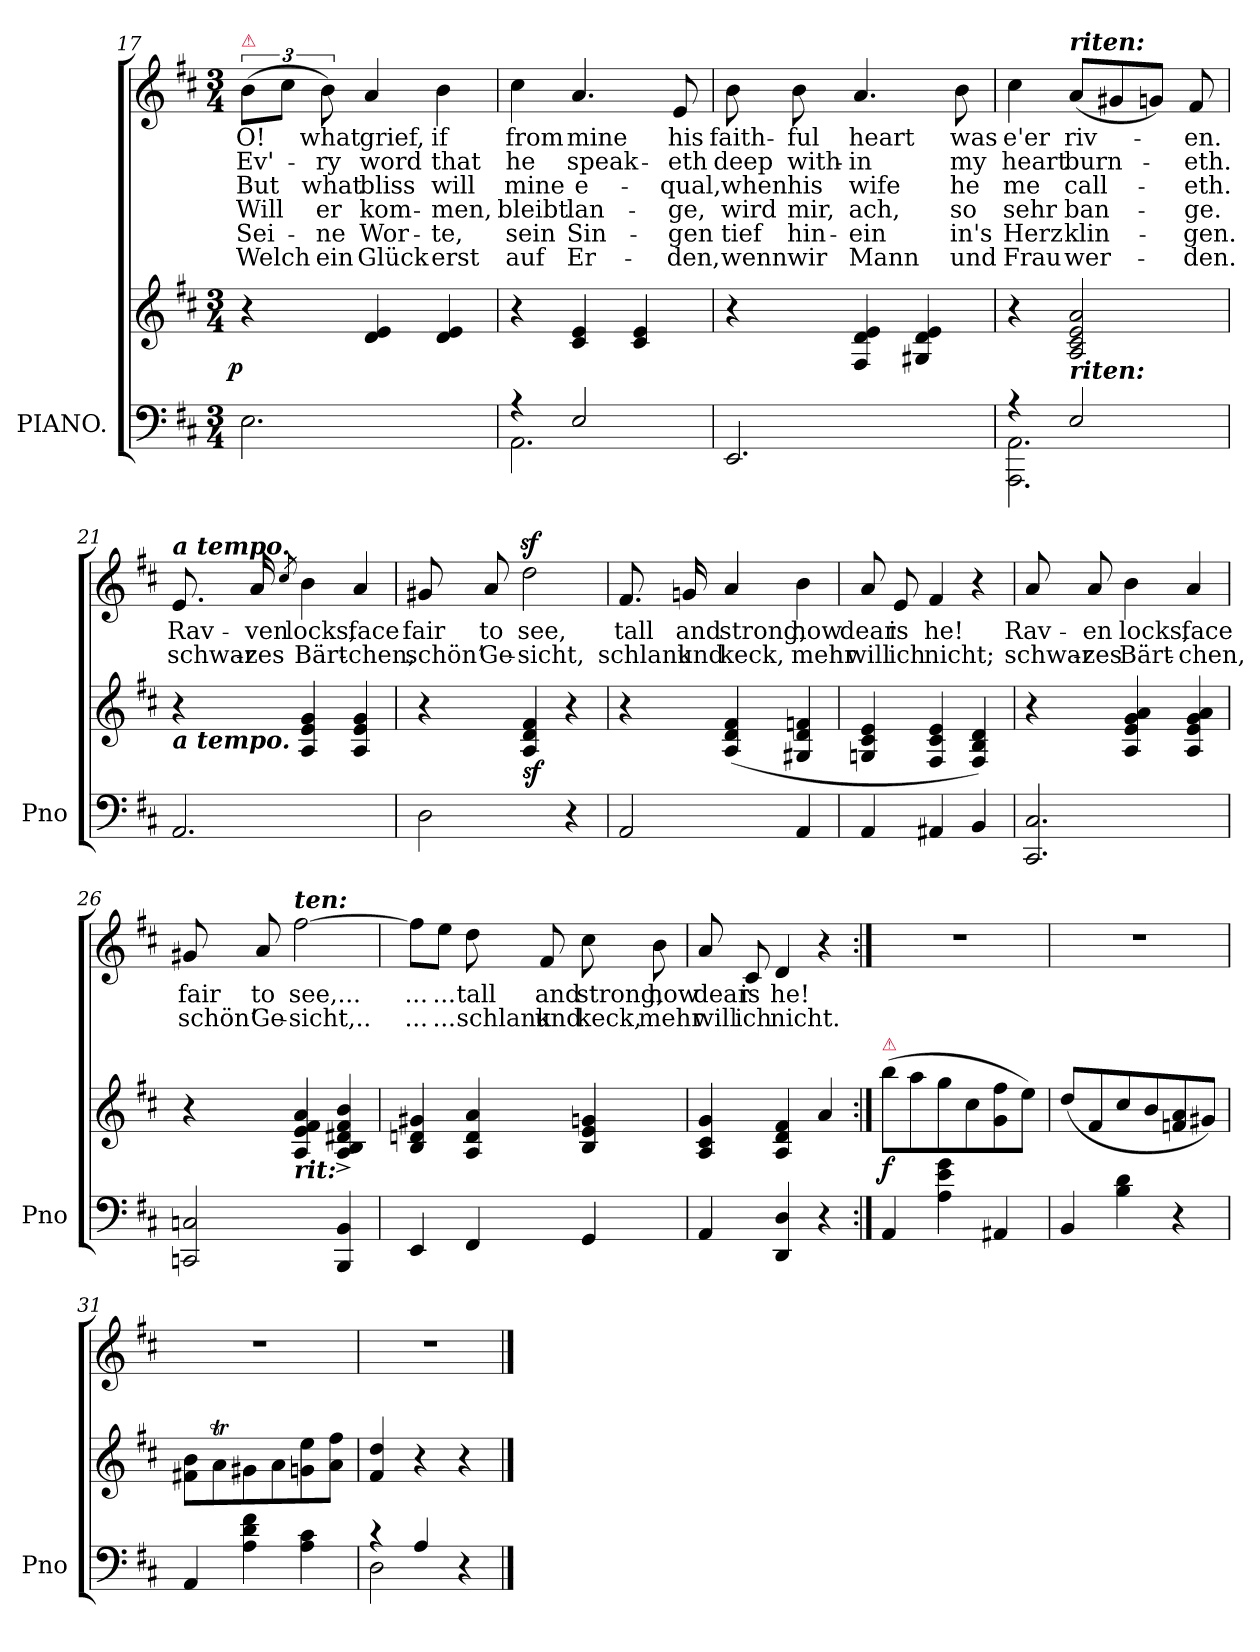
**kern	**kern	**dynam	**kern	**text	**text	**text	**text	**text	**text
*part2	*part2	*part2	*part1	*part1	*part1	*part1	*part1	*part1	*part1
*staff3	*staff2	*staff2/3	*staff1	*staff1	*staff1	*staff1	*staff1	*staff1	*staff1
*I"PIANO.	*	*	*	*	*	*	*	*	*
*I'Pno	*	*	*	*	*	*	*	*	*
*clefF4	*clefG2	*	*clefG2	*	*	*	*	*	*
*k[f#c#]	*k[f#c#]	*	*k[f#c#]	*	*	*	*	*	*
*D:	*D:	*	*D:	*	*	*	*	*	*
*M3/4	*M3/4	*	*M3/4	*	*	*	*	*	*
=17	=17	=17	=17	=17	=17	=17	=17	=17	=17
!	!	!	!LO:TX:a:color=crimson:t=⚠	!	!	!	!	!	!
!	!	!LO:DY:rj	!	!	!	!	!	!	!
2.E	4r	p	(>12bL	O!	Ev'-	But	Will	Sei-	Welch
.	.	.	12cc#J	.	.	.	.	.	.
.	.	.	12b)	what	-ry	what	er	-ne	ein
.	4d 4e	.	4a	grief,	word	bliss	kom-	Wor-	Glück
.	4d 4e	.	4b\	if	that	will	-men,	-te,	erst
=18	=18	=18	=18	=18	=18	=18	=18	=18	=18
*^	*	*	*	*	*	*	*	*	*
4rA	2.AA	4r	.	4cc#	from	he	mine	bleibt	sein	auf
2E	.	4c# 4e	.	4.a	mine	speak-	e-	lan-	Sin-	Er-
.	.	4c# 4e	.	.	.	.	.	.	.	.
.	.	.	.	8e	his	-eth	-qual,	-ge,	-gen	-den,
*v	*v	*	*	*	*	*	*	*	*	*
=19	=19	=19	=19	=19	=19	=19	=19	=19	=19
2.EE	4r	.	8b	faith-	deep	when	wird	tief	wenn
.	.	.	8b	-ful	with-	his	mir,	hin-	wir
.	4F# 4d 4e	.	4.a	heart	-in	wife	ach,	-ein	Mann
.	4G#X 4d 4e	.	.	.	.	.	.	.	.
.	.	.	8b	was	my	he	so	in's	und
=20	=20	=20	=20	=20	=20	=20	=20	=20	=20
*^	*	*	*	*	*	*	*	*	*
4rA	2.AAA 2.AA	4r	.	4cc#	e'er	heart	me	sehr	Herz	Frau
!	!	!	!	!LO:TX:a:Bi:t=riten&colon;	!	!	!	!	!	!
!	!	!LO:TX:b:Bi:t=riten&colon;	!	!	!	!	!	!	!	!
2E	.	2A 2c# 2e 2a	.	(<8aL	riv-	burn-	call-	ban-	klin-	wer-
.	.	.	.	8g#X	.	.	.	.	.	.
.	.	.	.	8gnJ)	.	.	.	.	.	.
.	.	.	.	8f#	-en.	-eth.	-eth.	-ge.	gen.	-den.
*v	*v	*	*	*	*	*	*	*	*	*
=21	=21	=21	=21	=21	=21	=21	=21	=21	=21
!	!	!	!LO:TX:a:Bi:t=a tempo.	!	!	!	!	!	!
!	!LO:TX:b:Bi:t=a tempo.	!	!	!	!	!	!	!	!
2.AA	4r	.	8.e	Rav-	schwar-	.	.	.	.
.	.	.	16a	-ven	-zes	.	.	.	.
.	.	.	8qcc#/	.	.	.	.	.	.
.	4A 4e 4g	.	4b	locks,	Bärt-	.	.	.	.
.	4A 4e 4g	.	4a	face	-chen,	.	.	.	.
=22	=22	=22	=22	=22	=22	=22	=22	=22	=22
2D	4r	.	8g#X	fair	schön’	.	.	.	.
.	.	.	8a	to	Ge-	.	.	.	.
.	4A 4d 4f#	sf	2ddz>	see,	-sicht,	.	.	.	.
4r	4r	.	.	.	.	.	.	.	.
=23	=23	=23	=23	=23	=23	=23	=23	=23	=23
2AA	4r	.	8.f#	tall	schlank	.	.	.	.
.	.	.	16gn	and	und	.	.	.	.
.	(>4A 4d 4f#	.	4a	strong,	keck,	.	.	.	.
4AA	4G#X 4d 4fn	.	4b	how	mehr	.	.	.	.
=24	=24	=24	=24	=24	=24	=24	=24	=24	=24
4AA	4Gn 4c# 4e	.	8a	dear	will	.	.	.	.
.	.	.	8e	is	ich	.	.	.	.
4AA#X	4F# 4c# 4e	.	4f#	he!	nicht;	.	.	.	.
4BB	4F# 4B 4d)	.	4r	.	.	.	.	.	.
=25	=25	=25	=25	=25	=25	=25	=25	=25	=25
2.CC# 2.C#	4r	.	8a	Rav-	schwar-	.	.	.	.
.	.	.	8a	-en	-zes	.	.	.	.
.	4A 4e 4g 4a	.	4b	locks,	Bärt-	.	.	.	.
.	4A 4e 4g 4a	.	4a	face	-chen,	.	.	.	.
=26	=26	=26	=26	=26	=26	=26	=26	=26	=26
2CCn 2Cn	4r	.	8g#X	fair	schön’	.	.	.	.
.	.	.	8a	to	Ge-	.	.	.	.
!	!	!	!LO:TX:a:Bi:t=ten&colon;	!	!	!	!	!	!
!	!LO:TX:b:Bi:t=rit&colon;	!	!	!	!	!	!	!	!
.	4A 4e 4f# 4a	.	[2ff#	see,...	-sicht,..	.	.	.	.
4BBB 4BB	4A^< 4B^< 4d#X^< 4f#^< 4b^<	.	.	.	.	.	.	.	.
=27	=27	=27	=27	=27	=27	=27	=27	=27	=27
4EE	4B 4dn 4g#X	.	8ff#L]	...	...	.	.	.	.
.	.	.	8eeJ	...	...	.	.	.	.
4FF#	4A 4d 4a	.	8dd	tall	schlank	.	.	.	.
.	.	.	8f#	and	und	.	.	.	.
4GG	4B 4e 4gn	.	8cc#	strong,	keck,	.	.	.	.
.	.	.	8b	how	mehr	.	.	.	.
=28	=28	=28	=28	=28	=28	=28	=28	=28	=28
4AA	4A 4c# 4g	.	8a	dear	will	.	.	.	.
.	.	.	8c#	is	ich	.	.	.	.
4DD 4D	4A 4d 4f#	.	4d	he!	nicht.	.	.	.	.
4r	4a	.	4r	.	.	.	.	.	.
=29:|!	=29:|!	=29:|!	=29:|!	=29:|!	=29:|!	=29:|!	=29:|!	=29:|!	=29:|!
!	!LO:TX:a:color=crimson:t=⚠	!	!	!	!	!	!	!	!
4AA	(>8bbL	f	2.r	.	.	.	.	.	.
.	8aa	.	.	.	.	.	.	.	.
4A 4e 4g	8gg	.	.	.	.	.	.	.	.
.	8cc#	.	.	.	.	.	.	.	.
4AA#X	8g 8ff#	.	.	.	.	.	.	.	.
.	8eeJ)	.	.	.	.	.	.	.	.
=30	=30	=30	=30	=30	=30	=30	=30	=30	=30
4BB	(<8ddL	.	2.r	.	.	.	.	.	.
.	8f#	.	.	.	.	.	.	.	.
4B 4d	8cc#	.	.	.	.	.	.	.	.
.	8b	.	.	.	.	.	.	.	.
4r	8fn 8a	.	.	.	.	.	.	.	.
.	8g#XJ)	.	.	.	.	.	.	.	.
=31	=31	=31	=31	=31	=31	=31	=31	=31	=31
4AA	8f#X 8bL	.	2.r	.	.	.	.	.	.
.	8aT	.	.	.	.	.	.	.	.
4A 4d 4f#	8g#X	.	.	.	.	.	.	.	.
.	8a	.	.	.	.	.	.	.	.
4A 4c#	8gn 8ee	.	.	.	.	.	.	.	.
.	8a 8ff#J	.	.	.	.	.	.	.	.
=32	=32	=32	=32	=32	=32	=32	=32	=32	=32
*^	*	*	*	*	*	*	*	*	*
4rc	2D	4f# 4dd	.	2.r	.	.	.	.	.	.
4A	.	4r	.	.	.	.	.	.	.	.
4r	4ryy	4r	.	.	.	.	.	.	.	.
*v	*v	*	*	*	*	*	*	*	*	*
==	==	==	==	==	==	==	==	==	==
*-	*-	*-	*-	*-	*-	*-	*-	*-	*-
